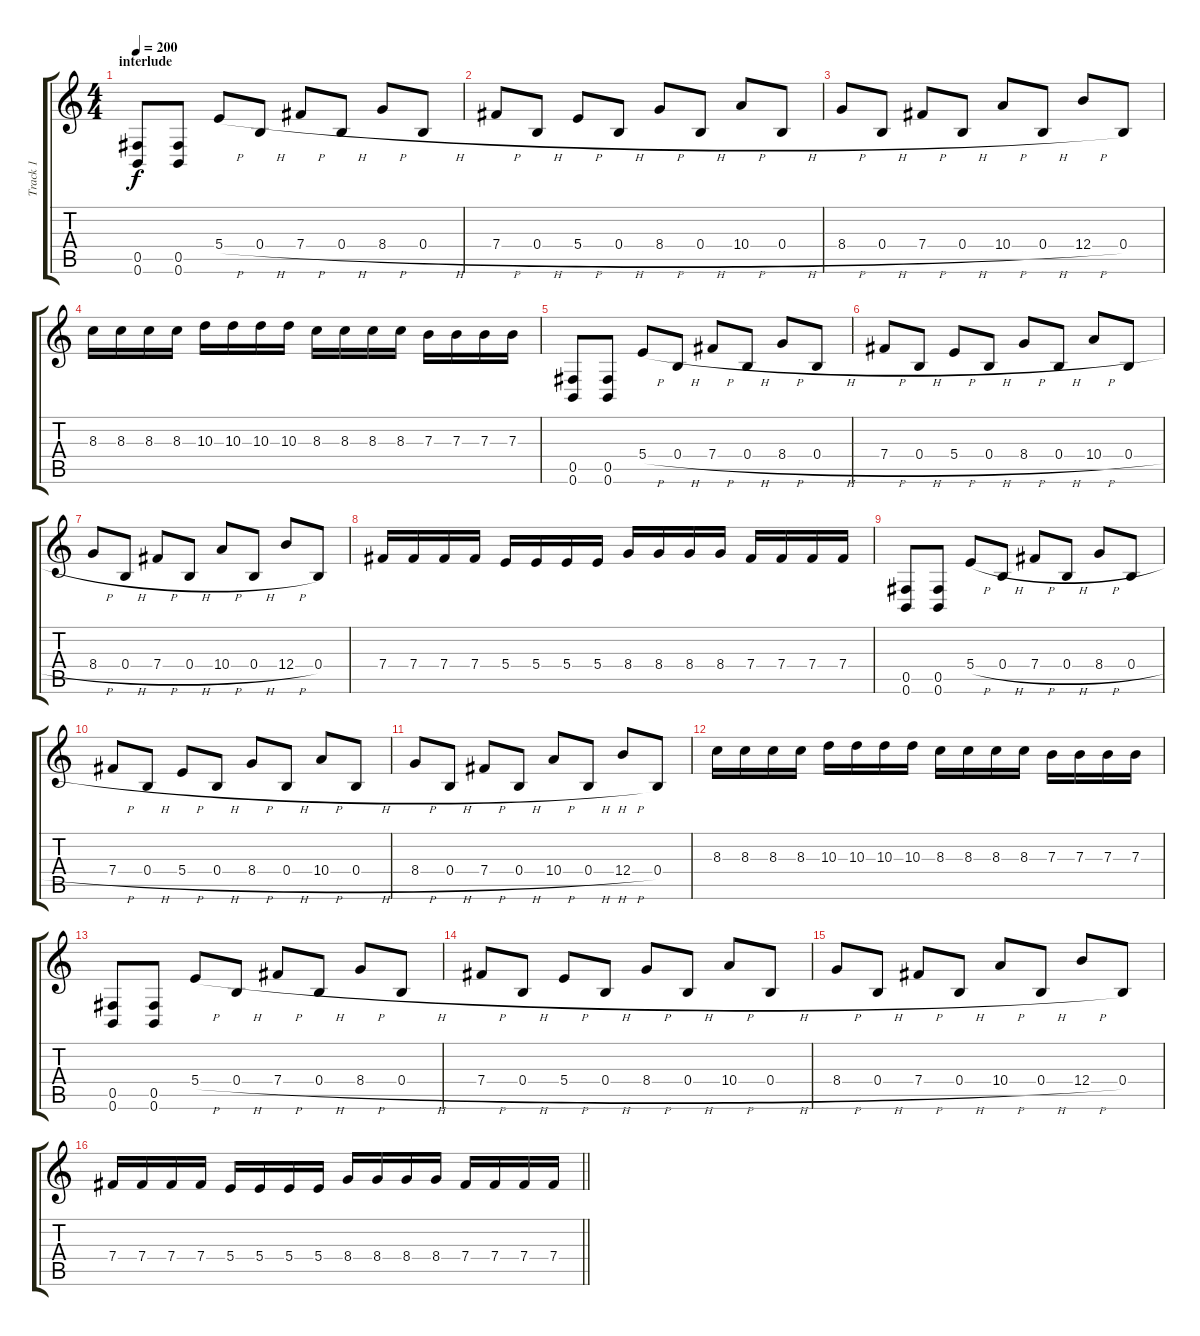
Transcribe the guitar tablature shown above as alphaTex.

\track ("Track 1" "Track 1") {instrument distortionguitar}
\staff {score tabs}
\tuning (Db4 Ab3 E3 B2 Gb2 B1) {hide}
\ts (4 4)
\section ("" "interlude")
\tempo 200
\clef g2
\ks c
(0.5 0.6).8{dy f} (0.5 0.6).8 5.4{h}.8 0.4{h}.8 7.4{h}.8 0.4{h}.8 8.4{h}.8 0.4{h}.8 |
7.4{h}.8 0.4{h}.8 5.4{h}.8 0.4{h}.8 8.4{h}.8 0.4{h}.8 10.4{h}.8 0.4{h}.8 |
8.4{h}.8 0.4{h}.8 7.4{h}.8 0.4{h}.8 10.4{h}.8 0.4{h}.8 12.4{h}.8 0.4.8 |
8.3.16 8.3.16 8.3.16 8.3.16 10.3.16 10.3.16 10.3.16 10.3.16 8.3.16 8.3.16 8.3.16 8.3.16 7.3.16 7.3.16 7.3.16 7.3.16 |
(0.5 0.6).8 (0.5 0.6).8 5.4{h}.8 0.4{h}.8 7.4{h}.8 0.4{h}.8 8.4{h}.8 0.4{h}.8 |
7.4{h}.8 0.4{h}.8 5.4{h}.8 0.4{h}.8 8.4{h}.8 0.4{h}.8 10.4{h}.8 0.4{h}.8 |
8.4{h}.8 0.4{h}.8 7.4{h}.8 0.4{h}.8 10.4{h}.8 0.4{h}.8 12.4{h}.8 0.4.8 |
7.4.16 7.4.16 7.4.16 7.4.16 5.4.16 5.4.16 5.4.16 5.4.16 8.4.16 8.4.16 8.4.16 8.4.16 7.4.16 7.4.16 7.4.16 7.4.16 |
(0.5 0.6).8 (0.5 0.6).8 5.4{h}.8 0.4{h}.8 7.4{h}.8 0.4{h}.8 8.4{h}.8 0.4{h}.8 |
7.4{h}.8 0.4{h}.8 5.4{h}.8 0.4{h}.8 8.4{h}.8 0.4{h}.8 10.4{h}.8 0.4{h}.8 |
8.4{h}.8 0.4{h}.8 7.4{h}.8 0.4{h}.8 10.4{h}.8 0.4{h}.8 12.4{h}.8 0.4.8 |
8.3.16 8.3.16 8.3.16 8.3.16 10.3.16 10.3.16 10.3.16 10.3.16 8.3.16 8.3.16 8.3.16 8.3.16 7.3.16 7.3.16 7.3.16 7.3.16 |
(0.5 0.6).8 (0.5 0.6).8 5.4{h}.8 0.4{h}.8 7.4{h}.8 0.4{h}.8 8.4{h}.8 0.4{h}.8 |
7.4{h}.8 0.4{h}.8 5.4{h}.8 0.4{h}.8 8.4{h}.8 0.4{h}.8 10.4{h}.8 0.4{h}.8 |
8.4{h}.8 0.4{h}.8 7.4{h}.8 0.4{h}.8 10.4{h}.8 0.4{h}.8 12.4{h}.8 0.4.8 |
\barLineRight lightlight
7.4.16 7.4.16 7.4.16 7.4.16 5.4.16 5.4.16 5.4.16 5.4.16 8.4.16 8.4.16 8.4.16 8.4.16 7.4.16 7.4.16 7.4.16 7.4.16
